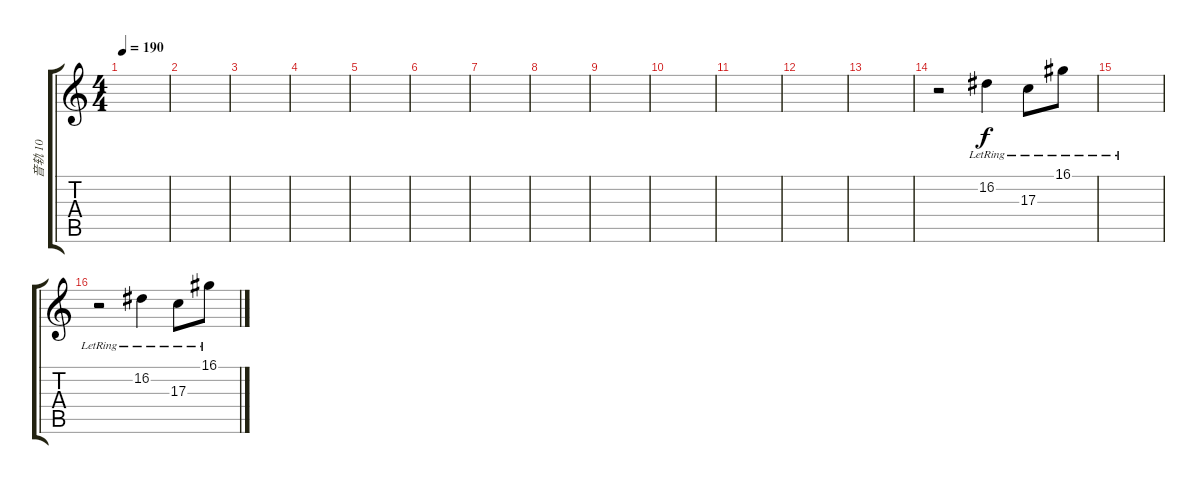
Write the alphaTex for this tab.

\track ("音轨 10" "音轨 10") {instrument brightacousticpiano}
\staff {score tabs}
\tuning (E4 B3 G3 D3 A2 E2) {hide}
\ts (4 4)
\tempo 190
\clef g2
\ks c
|
|
|
|
|
|
|
|
|
|
|
|
|
r.2 16.2{lr}.4 17.3{lr}.8 16.1{lr}.8 |
|
r.2 16.2{lr}.4 17.3{lr}.8 16.1{lr}.8
